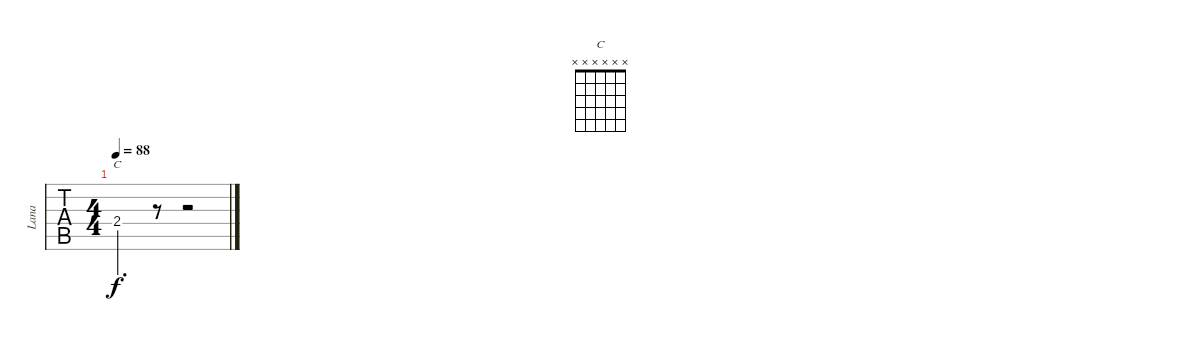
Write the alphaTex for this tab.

\track ("Lana" "Lana") {solo instrument acousticgrandpiano}
\staff {tabs}
\tuning (E4 B3 G3 D3 A2 E2) {hide}
\chord ("C" x x x x x x)
\ts (4 4)
\tempo 88
\clef g2
\ks eminor
2.4{t}.4{d ch "C" dy f} r.8 r.2
